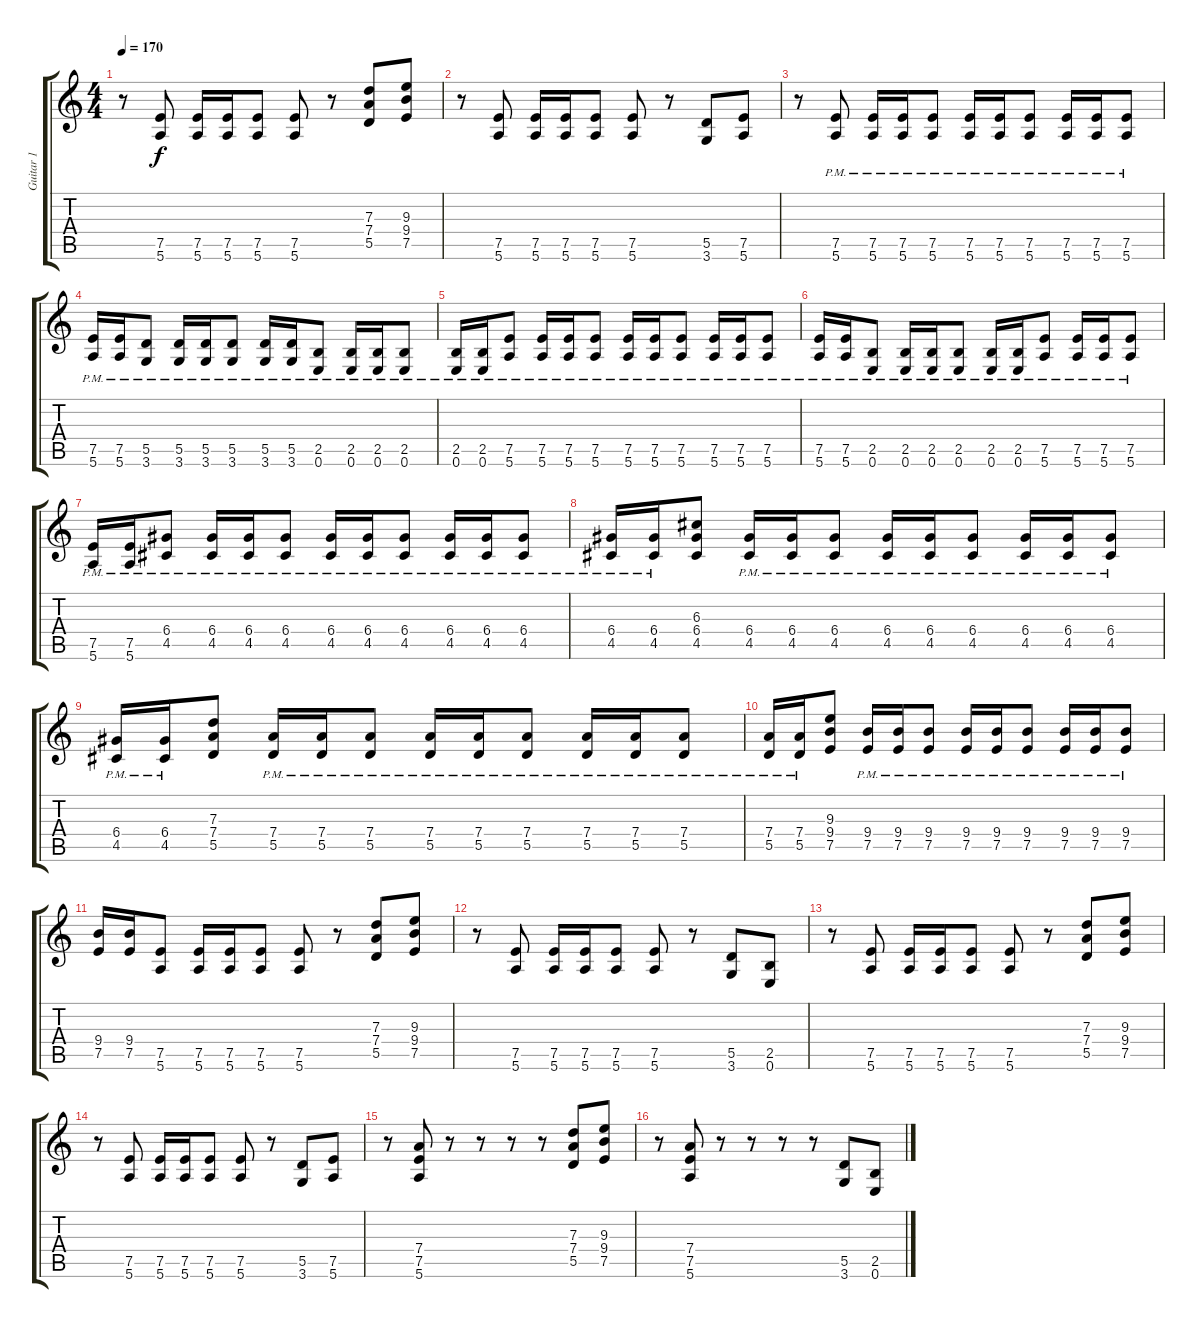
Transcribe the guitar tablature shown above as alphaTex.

\track ("Guitar 1" "Guitar 1") {instrument overdrivenguitar}
\staff {score tabs}
\tuning (E4 B3 G3 D3 A2 E2) {hide}
\ts (4 4)
\tempo 170
\clef g2
\ks c
r.8{dy f} (7.5 5.6).8 (7.5 5.6).16 (7.5 5.6).16 (7.5 5.6).8 (7.5 5.6).8 r.8 (7.3 7.4 5.5).8 (9.3 9.4 7.5).8 |
r.8 (7.5 5.6).8 (7.5 5.6).16 (7.5 5.6).16 (7.5 5.6).8 (7.5 5.6).8 r.8 (5.5 3.6).8 (7.5 5.6).8 |
r.8 (7.5{pm} 5.6{pm}).8 (7.5{pm} 5.6{pm}).16 (7.5{pm} 5.6{pm}).16 (7.5{pm} 5.6{pm}).8 (7.5{pm} 5.6{pm}).16 (7.5{pm} 5.6{pm}).16 (7.5{pm} 5.6{pm}).8 (7.5{pm} 5.6{pm}).16 (7.5{pm} 5.6{pm}).16 (7.5{pm} 5.6{pm}).8 |
(7.5{pm} 5.6{pm}).16 (7.5{pm} 5.6{pm}).16 (5.5{pm} 3.6{pm}).8 (5.5{pm} 3.6{pm}).16 (5.5{pm} 3.6{pm}).16 (5.5{pm} 3.6{pm}).8 (5.5{pm} 3.6{pm}).16 (5.5{pm} 3.6{pm}).16 (2.5{pm} 0.6{pm}).8 (2.5{pm} 0.6{pm}).16 (2.5{pm} 0.6{pm}).16 (2.5{pm} 0.6{pm}).8 |
(2.5{pm} 0.6{pm}).16 (2.5{pm} 0.6{pm}).16 (7.5{pm} 5.6{pm}).8 (7.5{pm} 5.6{pm}).16 (7.5{pm} 5.6{pm}).16 (7.5{pm} 5.6{pm}).8 (7.5{pm} 5.6{pm}).16 (7.5{pm} 5.6{pm}).16 (7.5{pm} 5.6{pm}).8 (7.5{pm} 5.6{pm}).16 (7.5{pm} 5.6{pm}).16 (7.5{pm} 5.6{pm}).8 |
(7.5{pm} 5.6{pm}).16 (7.5{pm} 5.6{pm}).16 (2.5{pm} 0.6{pm}).8 (2.5{pm} 0.6{pm}).16 (2.5{pm} 0.6{pm}).16 (2.5{pm} 0.6{pm}).8 (2.5{pm} 0.6{pm}).16 (2.5{pm} 0.6{pm}).16 (7.5{pm} 5.6{pm}).8 (7.5{pm} 5.6{pm}).16 (7.5{pm} 5.6{pm}).16 (7.5{pm} 5.6{pm}).8 |
(7.5{pm} 5.6{pm}).16 (7.5{pm} 5.6{pm}).16 (6.4{pm} 4.5{pm}).8 (6.4{pm} 4.5).16 (6.4{pm} 4.5{pm}).16 (6.4{pm} 4.5{pm}).8 (6.4{pm} 4.5{pm}).16 (6.4{pm} 4.5{pm}).16 (6.4{pm} 4.5{pm}).8 (6.4{pm} 4.5{pm}).16 (6.4{pm} 4.5{pm}).16 (6.4{pm} 4.5{pm}).8 |
(6.4{pm} 4.5{pm}).16 (6.4{pm} 4.5{pm}).16 (6.3 6.4 4.5).8 (6.4{pm} 4.5).16 (6.4{pm} 4.5{pm}).16 (6.4{pm} 4.5{pm}).8 (6.4{pm} 4.5{pm}).16 (6.4{pm} 4.5{pm}).16 (6.4{pm} 4.5{pm}).8 (6.4{pm} 4.5{pm}).16 (6.4{pm} 4.5{pm}).16 (6.4{pm} 4.5{pm}).8 |
(6.4{pm} 4.5{pm}).16 (6.4{pm} 4.5{pm}).16 (7.3 7.4 5.5).8 (7.4{pm} 5.5).16 (7.4{pm} 5.5{pm}).16 (7.4{pm} 5.5{pm}).8 (7.4{pm} 5.5{pm}).16 (7.4{pm} 5.5{pm}).16 (7.4{pm} 5.5{pm}).8 (7.4{pm} 5.5{pm}).16 (7.4{pm} 5.5{pm}).16 (7.4{pm} 5.5{pm}).8 |
(7.4{pm} 5.5{pm}).16 (7.4{pm} 5.5{pm}).16 (9.3 9.4 7.5).8 (9.4{pm} 7.5).16 (9.4{pm} 7.5{pm}).16 (9.4{pm} 7.5{pm}).8 (9.4{pm} 7.5{pm}).16 (9.4{pm} 7.5{pm}).16 (9.4{pm} 7.5{pm}).8 (9.4{pm} 7.5{pm}).16 (9.4{pm} 7.5{pm}).16 (9.4{pm} 7.5{pm}).8 |
(9.4 7.5).16 (9.4 7.5).16 (7.5 5.6).8 (7.5 5.6).16 (7.5 5.6).16 (7.5 5.6).8 (7.5 5.6).8 r.8 (7.3 7.4 5.5).8 (9.3 9.4 7.5).8 |
r.8 (7.5 5.6).8 (7.5 5.6).16 (7.5 5.6).16 (7.5 5.6).8 (7.5 5.6).8 r.8 (5.5 3.6).8 (2.5 0.6).8 |
r.8 (7.5 5.6).8 (7.5 5.6).16 (7.5 5.6).16 (7.5 5.6).8 (7.5 5.6).8 r.8 (7.3 7.4 5.5).8 (9.3 9.4 7.5).8 |
r.8 (7.5 5.6).8 (7.5 5.6).16 (7.5 5.6).16 (7.5 5.6).8 (7.5 5.6).8 r.8 (5.5 3.6).8 (7.5 5.6).8 |
r.8 (7.4 7.5 5.6).8 r.8 r.8 r.8 r.8 (7.3 7.4 5.5).8 (9.3 9.4 7.5).8 |
r.8 (7.4 7.5 5.6).8 r.8 r.8 r.8 r.8 (5.5 3.6).8 (2.5 0.6).8
